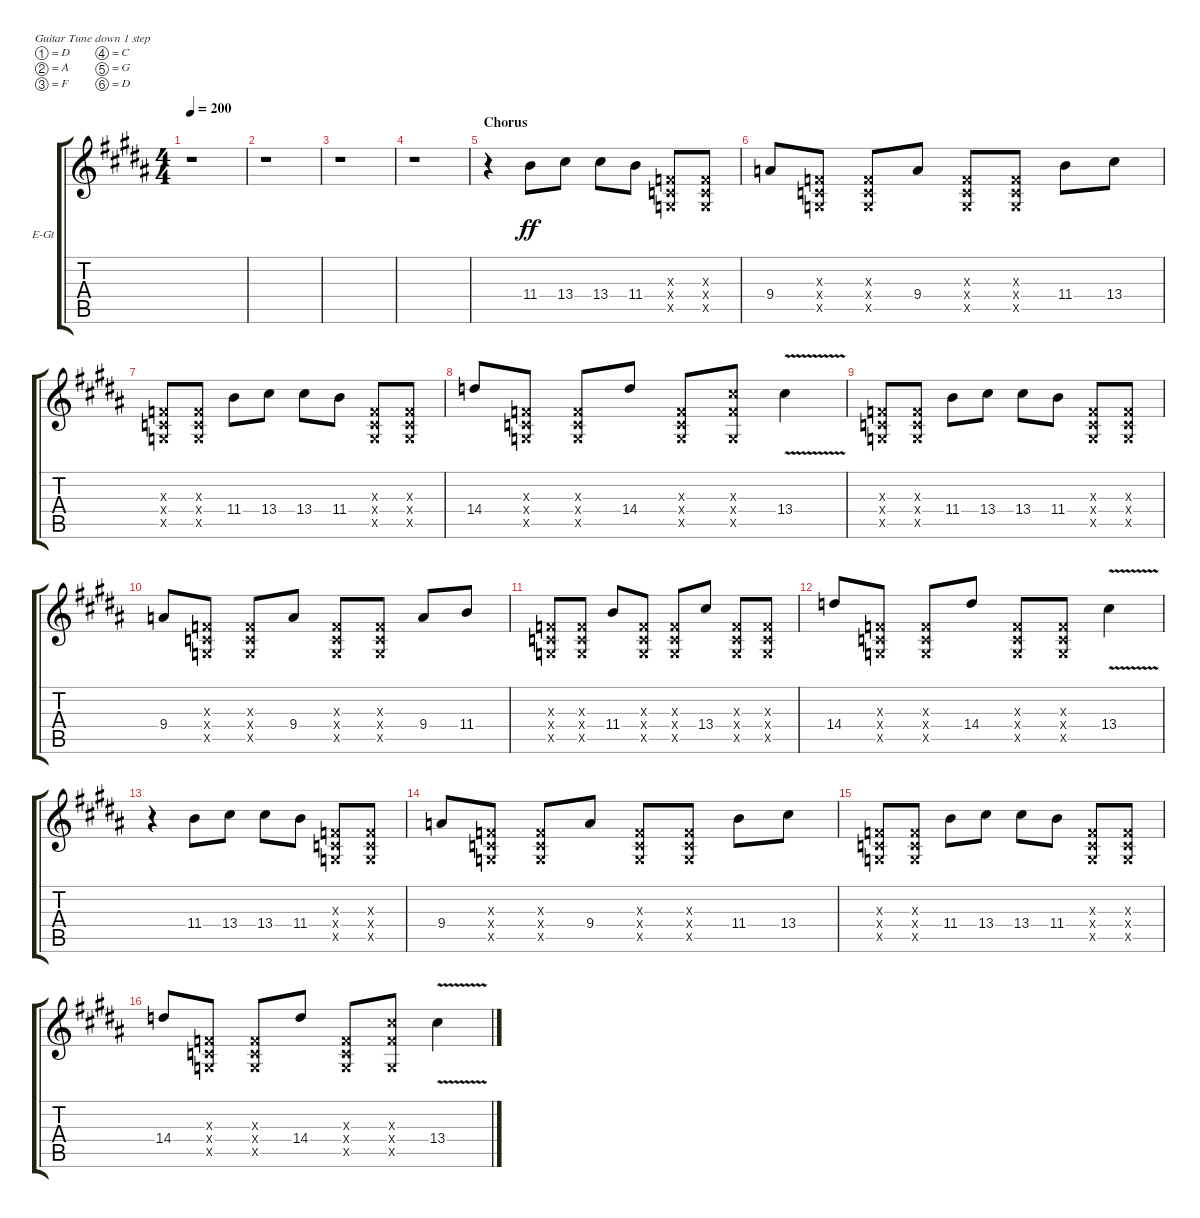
\defaultSystemsLayout 4
\bracketExtendMode groupsimilarinstruments
\firstSystemTrackNameOrientation horizontal
\otherSystemsTrackNameOrientation horizontal
\track ("Lead Right" "E-Gt") {instrument distortionguitar}
\staff {score tabs}
\tuning (D4 A3 F3 C3 G2 D2)
\ts (4 4)
\tempo 200
\clef g2
\ks b
r.1{dy ff} |
r.1 |
r.1 |
r.1 |
\section ("" "Chorus")
r.4 11.4.8 13.4.8 13.4.8 11.4.8 (0.4{x} 0.3{x} 0.5{x}).8 (0.4{x} 0.3{x} 0.5{x}).8 |
9.4.8 (0.4{x} 0.5{x} 0.3{x}).8 (0.4{x} 0.5{x} 0.3{x}).8 9.4.8 (0.4{x} 0.5{x} 0.3{x}).8 (0.4{x} 0.5{x} 0.3{x}).8 11.4.8 13.4.8 |
(0.3{x} 0.4{x} 0.5{x}).8 (0.3{x} 0.4{x} 0.5{x}).8 11.4.8 13.4.8 13.4.8 11.4.8 (0.3{x} 0.4{x} 0.5{x}).8 (0.3{x} 0.4{x} 0.5{x}).8 |
14.4.8 (0.3{x} 0.4{x} 0.5{x}).8 (0.3{x} 0.4{x} 0.5{x}).8 14.4.8 (0.3{x} 0.4{x} 0.5{x}).8 (13.4{x} 0.3{x} 0.5{x}).8 13.4{v}.4 |
(0.3{x} 0.4{x} 0.5{x}).8 (0.5{x} 0.4{x} 0.3{x}).8 11.4.8 13.4.8 13.4.8 11.4.8 (0.4{x} 0.3{x} 0.5{x}).8 (0.4{x} 0.3{x} 0.5{x}).8 |
9.4.8 (0.3{x} 0.4{x} 0.5{x}).8 (0.3{x} 0.4{x} 0.5{x}).8 9.4.8 (0.3{x} 0.4{x} 0.5{x}).8 (0.3{x} 0.4{x} 0.5{x}).8 9.4.8 11.4.8 |
(0.3{x} 0.4{x} 0.5{x}).8 (0.3{x} 0.4{x} 0.5{x}).8 11.4.8 (0.3{x} 0.4{x} 0.5{x}).8 (0.3{x} 0.4{x} 0.5{x}).8 13.4.8 (0.3{x} 0.4{x} 0.5{x}).8 (0.3{x} 0.4{x} 0.5{x}).8 |
14.4.8 (0.3{x} 0.4{x} 0.5{x}).8 (0.3{x} 0.4{x} 0.5{x}).8 14.4.8 (0.3{x} 0.4{x} 0.5{x}).8 (0.3{x} 0.4{x} 0.5{x}).8 13.4{v}.4 |
r.4 11.4.8 13.4.8 13.4.8 11.4.8 (0.4{x} 0.3{x} 0.5{x}).8 (0.4{x} 0.3{x} 0.5{x}).8 |
9.4.8 (0.4{x} 0.5{x} 0.3{x}).8 (0.4{x} 0.5{x} 0.3{x}).8 9.4.8 (0.4{x} 0.5{x} 0.3{x}).8 (0.4{x} 0.5{x} 0.3{x}).8 11.4.8 13.4.8 |
(0.3{x} 0.4{x} 0.5{x}).8 (0.3{x} 0.4{x} 0.5{x}).8 11.4.8 13.4.8 13.4.8 11.4.8 (0.3{x} 0.4{x} 0.5{x}).8 (0.3{x} 0.4{x} 0.5{x}).8 |
14.4.8 (0.3{x} 0.4{x} 0.5{x}).8 (0.3{x} 0.4{x} 0.5{x}).8 14.4.8 (0.3{x} 0.4{x} 0.5{x}).8 (13.4{x} 0.3{x} 0.5{x}).8 13.4{v}.4
